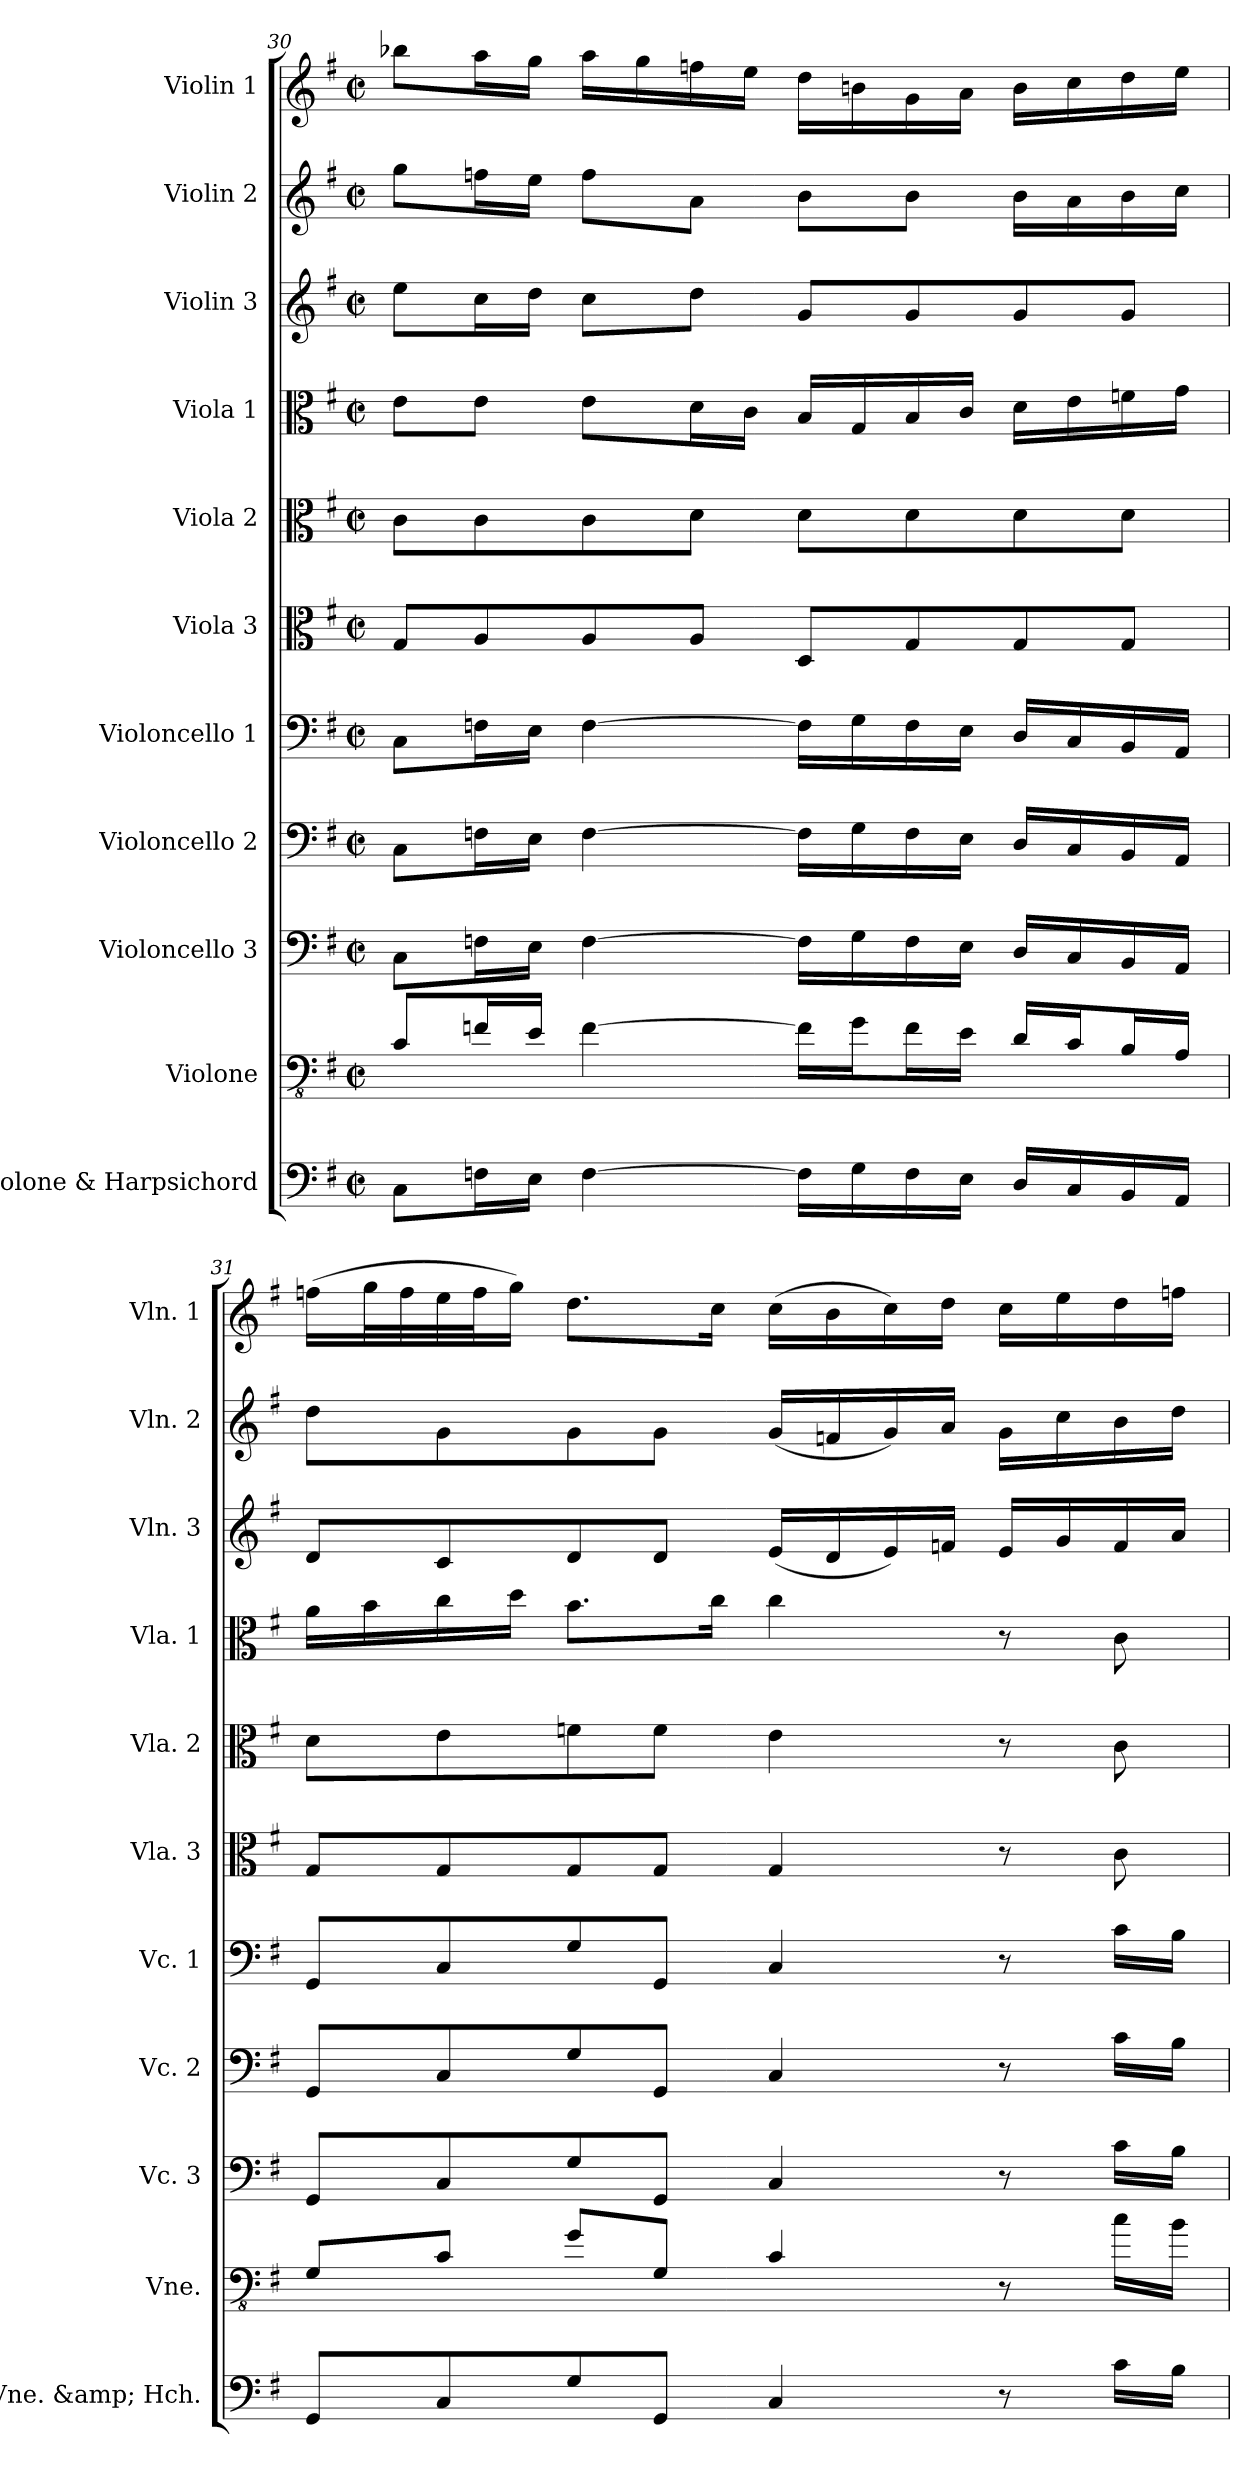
**kern	**kern	**kern	**kern	**kern	**kern	**kern	**kern	**kern	**kern	**kern
*part11	*part10	*part9	*part8	*part7	*part6	*part5	*part4	*part3	*part2	*part1
*staff11	*staff10	*staff9	*staff8	*staff7	*staff6	*staff5	*staff4	*staff3	*staff2	*staff1
*I"Violone &amp; Harpsichord	*I"Violone	*I"Violoncello 3	*I"Violoncello 2	*I"Violoncello 1	*I"Viola 3	*I"Viola 2	*I"Viola 1	*I"Violin 3	*I"Violin 2	*I"Violin 1
*I'Vne. &amp; Hch.	*I'Vne.	*I'Vc. 3	*I'Vc. 2	*I'Vc. 1	*I'Vla. 3	*I'Vla. 2	*I'Vla. 1	*I'Vln. 3	*I'Vln. 2	*I'Vln. 1
*clefF4	*clefFv4	*clefF4	*clefF4	*clefF4	*clefC3	*clefC3	*clefC3	*clefG2	*clefG2	*clefG2
*	*ITrd7c12	*	*	*	*	*	*	*	*	*
*k[f#]	*k[f#]	*k[f#]	*k[f#]	*k[f#]	*k[f#]	*k[f#]	*k[f#]	*k[f#]	*k[f#]	*k[f#]
*M4/4	*M4/4	*M4/4	*M4/4	*M4/4	*M4/4	*M4/4	*M4/4	*M4/4	*M4/4	*M4/4
*met(c|)	*met(c|)	*met(c|)	*met(c|)	*met(c|)	*met(c|)	*met(c|)	*met(c|)	*met(c|)	*met(c|)	*met(c|)
=30	=30	=30	=30	=30	=30	=30	=30	=30	=30	=30
8C\L	8CC/L	8C\L	8C\L	8C\L	8G/L	8c\L	8e\L	8ee\L	8gg\L	8bb-X\L
16Fn\L	16FFn/L	16Fn\L	16Fn\L	16Fn\L	8A/	8c\	8e\J	16cc\L	16ffn\L	16aa\L
16E\JJ	16EE/JJ	16E\JJ	16E\JJ	16E\JJ	.	.	.	16dd\JJ	16ee\JJ	16gg\JJ
[4F\	[4FF\	[4F\	[4F\	[4F\	8A/	8c\	8e\L	8cc\L	8ff\L	16aa\LL
.	.	.	.	.	.	.	.	.	.	16gg\
.	.	.	.	.	8A/J	8d\J	16d\L	8dd\J	8a\J	16ffn\
.	.	.	.	.	.	.	16c\JJ	.	.	16ee\JJ
16F\LL]	16FF\LL]	16F\LL]	16F\LL]	16F\LL]	8D/L	8d\L	16B/LL	8g/L	8b\L	16dd\LL
16G\	16GG\J	16G\	16G\	16G\	.	.	16G/	.	.	16bn\
16F\	16FF\L	16F\	16F\	16F\	8G/	8d\	16B/	8g/	8b\J	16g\
16E\JJ	16EE\JJ	16E\JJ	16E\JJ	16E\JJ	.	.	16c/JJ	.	.	16a\JJ
16D/LL	16DD/LL	16D/LL	16D/LL	16D/LL	8G/	8d\	16d\LL	8g/	16b\LL	16b\LL
16C/	16CC/J	16C/	16C/	16C/	.	.	16e\	.	16a\	16cc\
16BB/	16BBB/L	16BB/	16BB/	16BB/	8G/J	8d\J	16fn\	8g/J	16b\	16dd\
16AA/JJ	16AAA/JJ	16AA/JJ	16AA/JJ	16AA/JJ	.	.	16g\JJ	.	16cc\JJ	16ee\JJ
=31	=31	=31	=31	=31	=31	=31	=31	=31	=31	=31
8GG/L	8GGG/L	8GG/L	8GG/L	8GG/L	8G/L	8d\L	16a\LL	8d/L	8dd\L	(16ffn\LL
.	.	.	.	.	.	.	16b\	.	.	32gg\L
.	.	.	.	.	.	.	.	.	.	32ff\
8C/	8CC/J	8C/	8C/	8C/	8G/	8e\	16cc\	8c/	8g\	32ee\
.	.	.	.	.	.	.	.	.	.	32ff\J
.	.	.	.	.	.	.	16dd\JJ	.	.	16gg\JJ)
8G/	8GG/L	8G/	8G/	8G/	8G/	8fn\	8.b\L	8d/	8g\	8.dd\L
8GG/J	8GGG/J	8GG/J	8GG/J	8GG/J	8G/J	8f\J	.	8d/J	8g\J	.
.	.	.	.	.	.	.	16cc\Jk	.	.	16cc\Jk
4C/	4CC/	4C/	4C/	4C/	4G/	4e\	4cc\	(16e/LL	(16g/LL	(16cc\LL
.	.	.	.	.	.	.	.	16d/	16fn/	16b\
.	.	.	.	.	.	.	.	16e/)	16g/)	16cc\)
.	.	.	.	.	.	.	.	16fn/JJ	16a/JJ	16dd\JJ
8r	8r	8r	8r	8r	8r	8r	8r	16e/LL	16g\LL	16cc\LL
.	.	.	.	.	.	.	.	16g/	16cc\	16ee\
16c\LL	16C\LL	16c\LL	16c\LL	16c\LL	8c\	8c\	8c\	16f/	16b\	16dd\
16B\JJ	16BB\JJ	16B\JJ	16B\JJ	16B\JJ	.	.	.	16a/JJ	16dd\JJ	16ffn\JJ
=	=	=	=	=	=	=	=	=	=	=
*-	*-	*-	*-	*-	*-	*-	*-	*-	*-	*-
